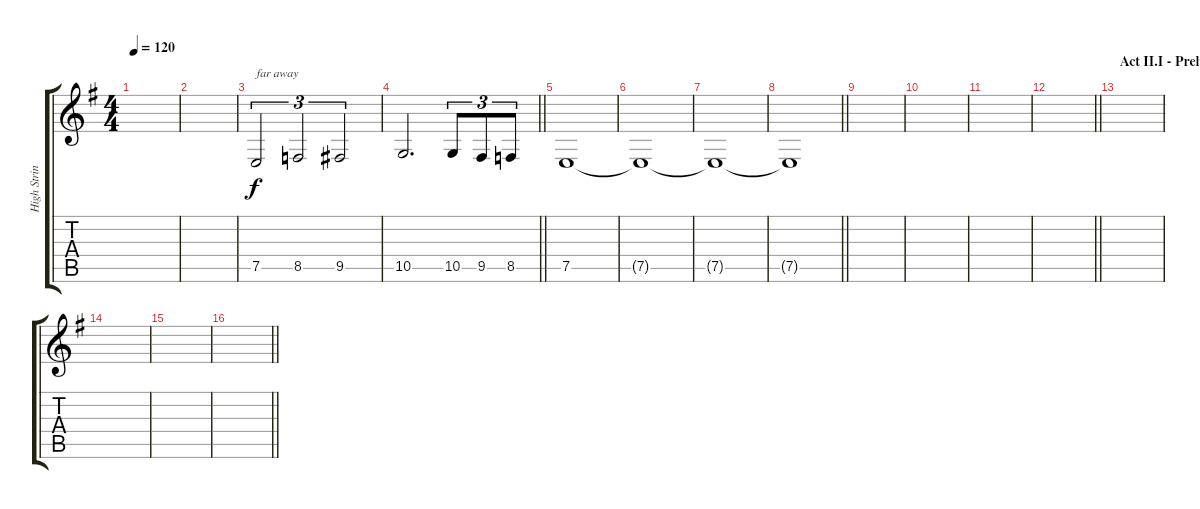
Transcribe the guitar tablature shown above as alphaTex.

\track ("High Strings Standard" "High Strin") {instrument stringensemble1}
\staff {score tabs}
\tuning (E4 B3 G3 D3 A2 E2) {hide}
\ts (4 4)
\tempo 120
\clef g2
\ks eminor
|
|
7.5.2{tu (3 2) txt "far away" volume 10} 8.5.2{tu (3 2)} 9.5.2{tu (3 2)} |
\barLineRight lightlight
10.5.2{d} 10.5.8{tu (3 2)} 9.5.8{tu (3 2)} 8.5.8{tu (3 2)} |
\section ("" "")
7.5.1{volume 12} |
7.5{t}.1 |
7.5{t}.1 |
\barLineRight lightlight
7.5{t}.1 |
|
|
|
\barLineRight lightlight
|
\section ("" "Act II.I - Prelude to Desolation")
|
|
|
\barLineRight lightlight
